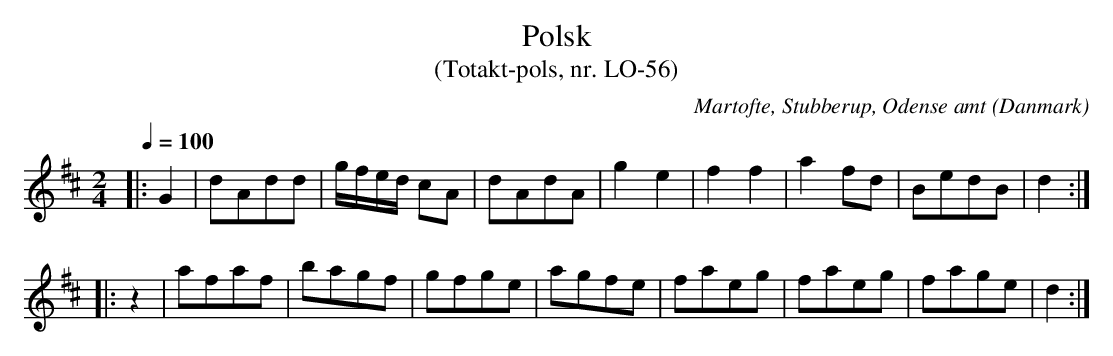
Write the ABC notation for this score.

X:1
T:Polsk
T:(Totakt-pols, nr. LO-56)
O:Martofte, Stubberup, Odense amt (Danmark)
M:2/4
L:1/8
Q:1/4=100
K:D
|: G2 | dAdd | g/f/e/d/ cA | dAdA | g2 e2 | f2 f2 | a2 fd | BedB | d2 :|
|: z2 | afaf | bagf | gfge | agfe | faeg | faeg | fage | d2 :|
